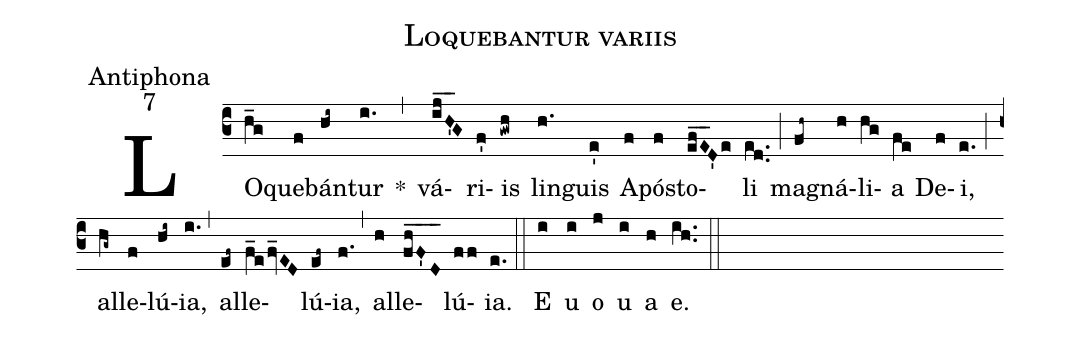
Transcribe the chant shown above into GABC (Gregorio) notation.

name:Loquebantur variis;
office-part:Antiphona;
mode:7;
%%
(c3) LO(h_g)que(f)bán(hi~)tur(i.) *(,) vá(ij_H'_G)ri(f')is(gwh) lin(h.)guis(e') A(f)pó(f)sto(ef_E_D'e)li(ed..) (;) ma(fh~)gná(h)li(hg)a(fe) De(f)i,(e.) (;) al(hg~)le(f)lú(hi~){ia},(i.) (,) al(ef~)le(f_efv_ED)lú(ef~){ia},(f.) (,) al(h)le(fh_F'_D_)lú(ff){ia}.(e.) (::) <eu>E(i) u(i) o(j) u(i) a(h) e.</eu>(ih..) (::)
